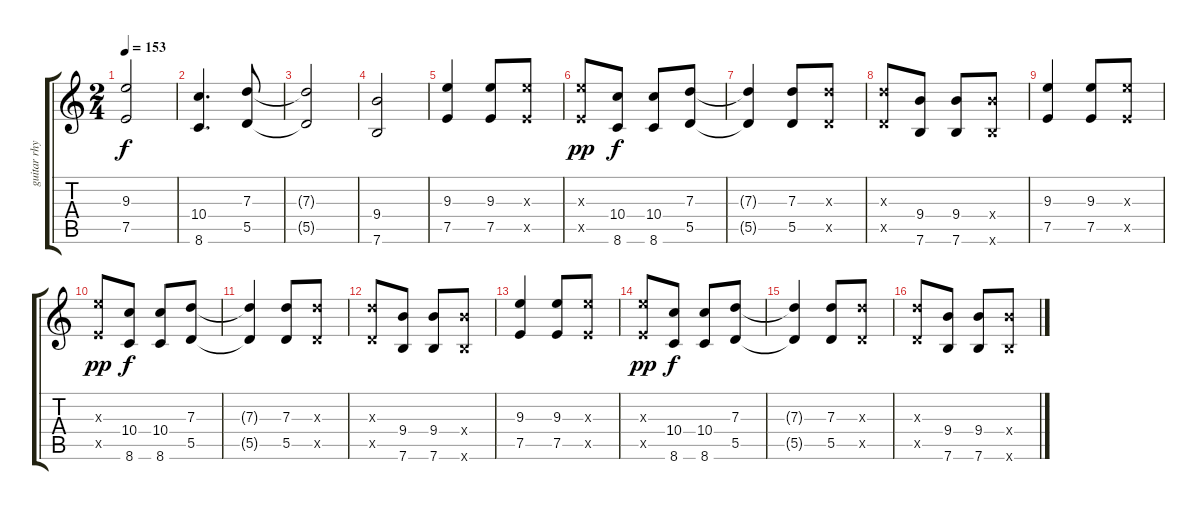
\track ("guitar rhythm right" "guitar rhy") {instrument distortionguitar}
\staff {score tabs}
\tuning (E4 B3 G3 D3 A2 E2) {hide}
\ts (2 4)
\tempo 153
\clef g2
\ks c
(9.3 7.5).2{dy f} |
(10.4 8.6).4{d} (7.3 5.5).8 |
(7.3{t} 5.5{t}).2 |
(9.4 7.6).2 |
(9.3 7.5).4 (9.3 7.5).8 (9.3{x} 7.5{x}).8 |
(9.3{x} 7.5{x}).8{dy pp} (10.4 8.6).8{dy f} (10.4 8.6).8 (7.3 5.5).8 |
(7.3{t} 5.5{t}).4 (7.3 5.5).8 (7.3{x} 5.5{x}).8 |
(7.3{x} 5.5{x}).8 (9.4 7.6).8 (9.4 7.6).8 (9.4{x} 7.6{x}).8 |
(9.3 7.5).4 (9.3 7.5).8 (9.3{x} 7.5{x}).8 |
(9.3{x} 7.5{x}).8{dy pp} (10.4 8.6).8{dy f} (10.4 8.6).8 (7.3 5.5).8 |
(7.3{t} 5.5{t}).4 (7.3 5.5).8 (7.3{x} 5.5{x}).8 |
(7.3{x} 5.5{x}).8 (9.4 7.6).8 (9.4 7.6).8 (9.4{x} 7.6{x}).8 |
(9.3 7.5).4 (9.3 7.5).8 (9.3{x} 7.5{x}).8 |
(9.3{x} 7.5{x}).8{dy pp} (10.4 8.6).8{dy f} (10.4 8.6).8 (7.3 5.5).8 |
(7.3{t} 5.5{t}).4 (7.3 5.5).8 (7.3{x} 5.5{x}).8 |
(7.3{x} 5.5{x}).8 (9.4 7.6).8 (9.4 7.6).8 (9.4{x} 7.6{x}).8
